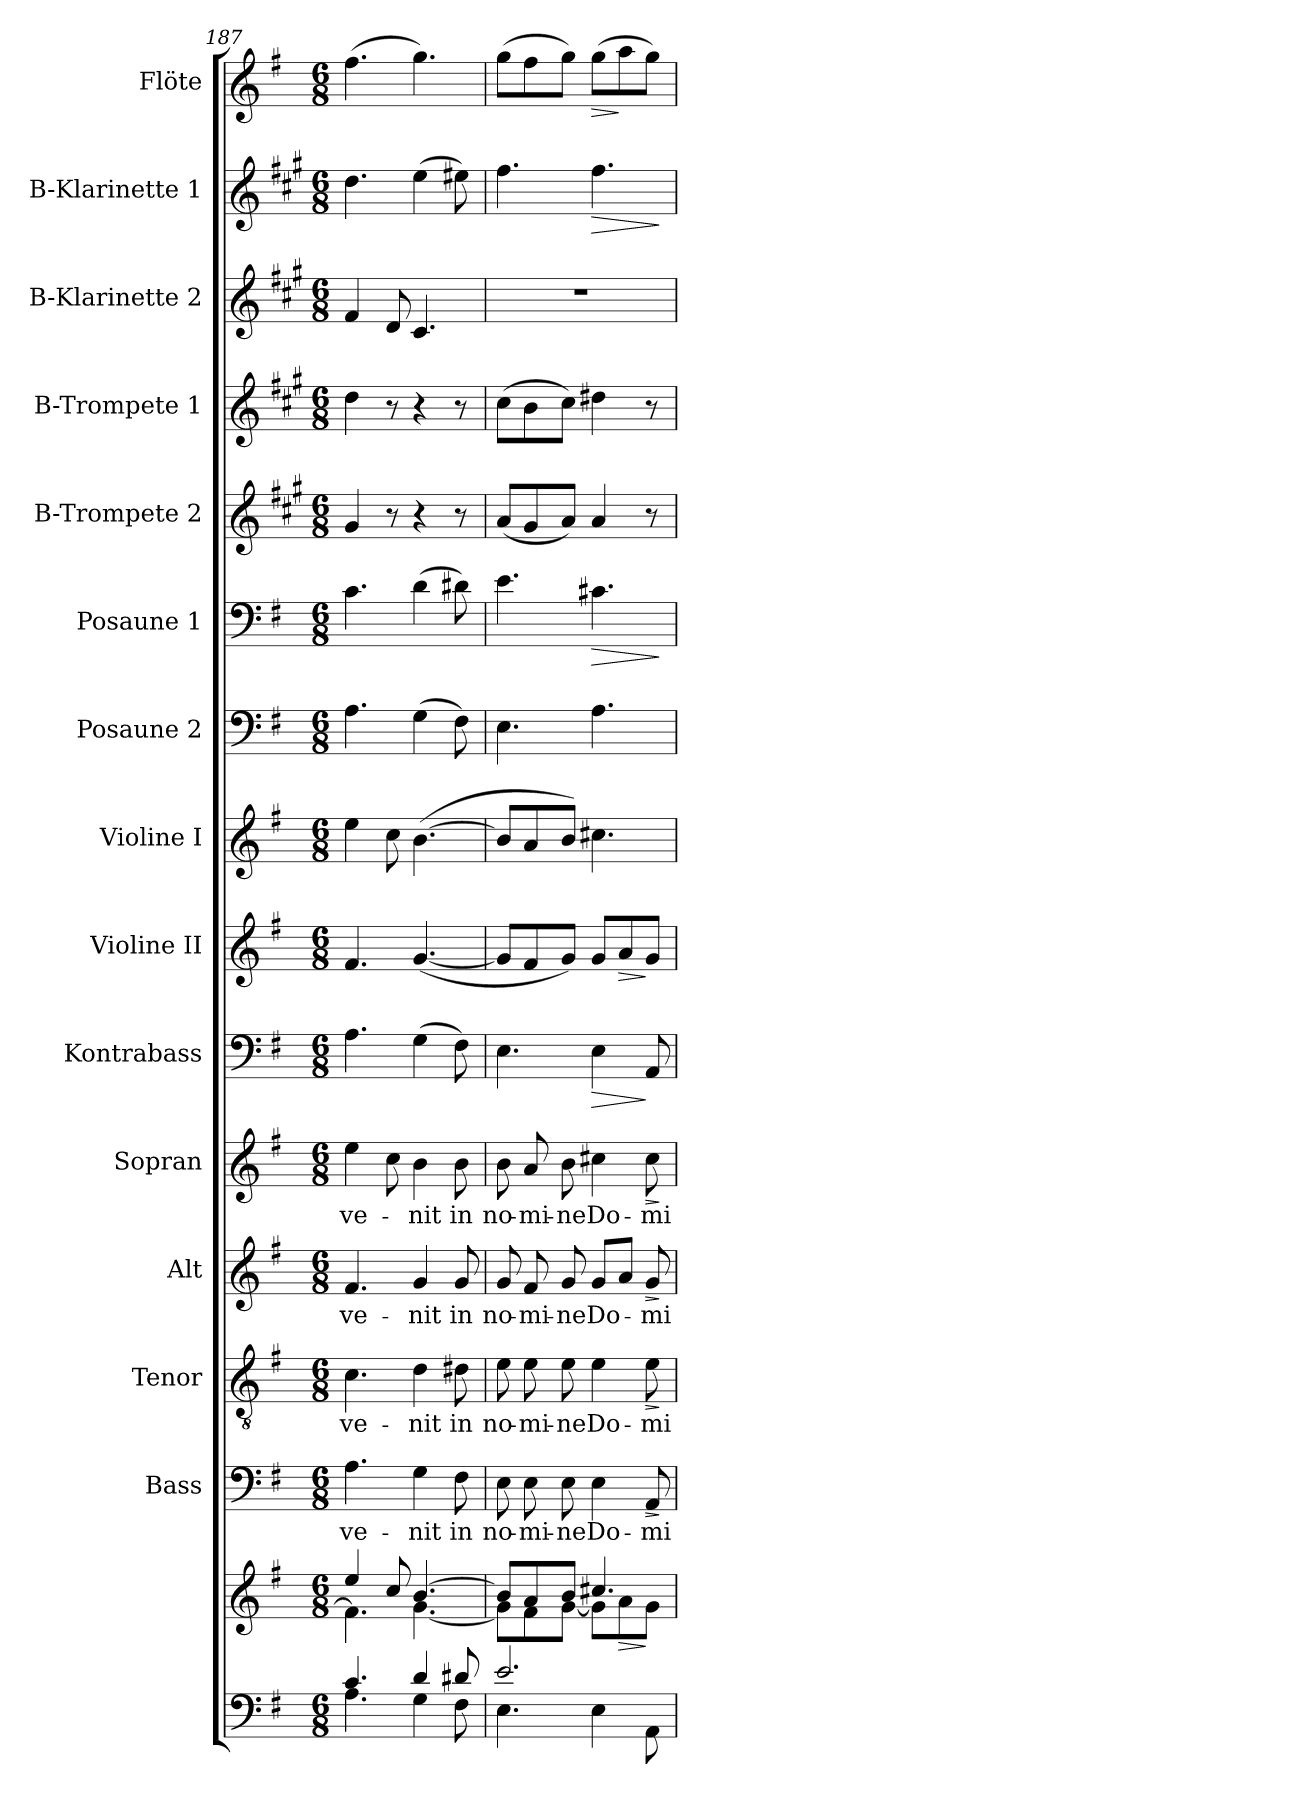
**kern	**kern	**dynam	**kern	**text	**dynam	**kern	**text	**dynam	**kern	**text	**dynam	**kern	**text	**dynam	**kern	**dynam	**kern	**dynam	**kern	**kern	**kern	**dynam	**kern	**kern	**kern	**kern	**dynam	**kern	**dynam
*part15	*part15	*part15	*part14	*part14	*part14	*part13	*part13	*part13	*part12	*part12	*part12	*part11	*part11	*part11	*part10	*part10	*part9	*part9	*part8	*part7	*part6	*part6	*part5	*part4	*part3	*part2	*part2	*part1	*part1
*staff16	*staff15	*staff15/16	*staff14	*staff14	*staff14	*staff13	*staff13	*staff13	*staff12	*staff12	*staff12	*staff11	*staff11	*staff11	*staff10	*staff10	*staff9	*staff9	*staff8	*staff7	*staff6	*staff6	*staff5	*staff4	*staff3	*staff2	*staff2	*staff1	*staff1
*	*	*	*I"Bass	*	*	*I"Tenor	*	*	*I"Alt	*	*	*I"Sopran	*	*	*I"Kontrabass	*	*I"Violine II	*	*I"Violine I	*I"Posaune 2	*I"Posaune 1	*	*I"B-Trompete 2	*I"B-Trompete 1	*I"B-Klarinette 2	*I"B-Klarinette 1	*	*I"Flöte	*
*	*	*	*I'B.	*	*	*I'T.	*	*	*I'A.	*	*	*I'S.	*	*	*I'Kb.	*	*I'Vl. II	*	*I'Vl. I	*I'Pos. 2	*I'Pos. 1	*	*I'B Trp. 2	*I'B Trp. 1	*I'B Kl. 2	*I'B Kl. 1	*	*I'Fl.	*
*clefF4	*clefG2	*	*clefF4	*	*	*clefGv2	*	*	*clefG2	*	*	*clefG2	*	*	*clefF4	*	*clefG2	*	*clefG2	*clefF4	*clefF4	*	*clefG2	*clefG2	*clefG2	*clefG2	*	*clefG2	*
*	*	*	*	*	*	*	*	*	*	*	*	*	*	*	*ITrd7c12	*	*	*	*	*	*	*	*ITrd1c2	*ITrd1c2	*ITrd1c2	*ITrd1c2	*	*	*
*k[f#]	*k[f#]	*	*k[f#]	*	*	*k[f#]	*	*	*k[f#]	*	*	*k[f#]	*	*	*k[f#]	*	*k[f#]	*	*k[f#]	*k[f#]	*k[f#]	*	*k[f#]	*k[f#]	*k[f#]	*k[f#]	*	*k[f#]	*
*G:	*G:	*	*G:	*	*	*G:	*	*	*G:	*	*	*G:	*	*	*G:	*	*G:	*	*G:	*G:	*G:	*	*G:	*G:	*G:	*G:	*	*G:	*
*M6/8	*M6/8	*	*M6/8	*	*	*M6/8	*	*	*M6/8	*	*	*M6/8	*	*	*M6/8	*	*M6/8	*	*M6/8	*M6/8	*M6/8	*	*M6/8	*M6/8	*M6/8	*M6/8	*	*M6/8	*
=187	=187	=187	=187	=187	=187	=187	=187	=187	=187	=187	=187	=187	=187	=187	=187	=187	=187	=187	=187	=187	=187	=187	=187	=187	=187	=187	=187	=187	=187
*^	*^	*	*	*	*	*	*	*	*	*	*	*	*	*	*	*	*	*	*	*	*	*	*	*	*	*	*	*	*
!	!	!	!	!	!	!LO:LY:b	!	!	!LO:LY:b	!	!	!LO:LY:b	!	!	!LO:LY:b	!	!	!	!	!	!	!	!	!	!	!	!	!	!	!	!
4.c/	4.A\	4ee/	4.f#\]	.	4.A\	ve-	.	4.c\	ve-	.	4.f#/	ve-	.	4ee\	ve-	.	4.AA\	.	4.f#/	.	4ee\	4.A\	4.c\	.	4f#/	4cc\	4e/	4.cc\	.	(>4.ff#\	.
.	.	8cc/	.	.	.	.	.	.	.	.	.	.	.	8cc\	.	.	.	.	.	.	8cc\	.	.	.	8r	8r	8c/	.	.	.	.
!	!	!	!	!	!	!LO:LY:b	!	!	!LO:LY:b	!	!	!LO:LY:b	!	!	!LO:LY:b	!	!	!	!	!	!	!	!	!	!	!	!	!	!	!	!
4d/	4G\	[>4.b/	[<4.g\	.	4G\	-nit	.	4d\	-nit	.	4g/	-nit	.	4b\	-nit	.	(>4GG\	.	(<[4.g/	.	(>[4.b\	(>4G\	(>4d\	.	4r	4r	4.B/	(>4dd\	.	4.gg\)	.
!	!	!	!	!	!	!LO:LY:b	!	!	!LO:LY:b	!	!	!LO:LY:b	!	!	!LO:LY:b	!	!	!	!	!	!	!	!	!	!	!	!	!	!	!	!
8d#X/	8F#\	.	.	.	8F#\	in	.	8d#X\	in	.	8g/	in	.	8b\	in	.	8FF#\)	.	.	.	.	8F#\)	8d#X\)	.	8r	8r	.	8dd#X\)	.	.	.
=188	=188	=188	=188	=188	=188	=188	=188	=188	=188	=188	=188	=188	=188	=188	=188	=188	=188	=188	=188	=188	=188	=188	=188	=188	=188	=188	=188	=188	=188	=188	=188
!	!	!	!	!	!	!LO:LY:b	!	!	!LO:LY:b	!	!	!LO:LY:b	!	!	!LO:LY:b	!	!	!	!	!	!	!	!	!	!	!	!	!	!	!	!
2.e/	4.E\	8b/L]	8g\L]	.	8E\	no-	.	8e\	no-	.	8g/	no-	.	8b\	no-	.	4.EE\	.	8g/L]	.	8b/L]	4.E\	4.e\	.	(<8g/L	(>8b\L	2.r	4.ee\	.	(>8gg\L	.
!	!	!	!	!	!	!LO:LY:b	!	!	!LO:LY:b	!	!	!LO:LY:b	!	!	!LO:LY:b	!	!	!	!	!	!	!	!	!	!	!	!	!	!	!	!
.	.	8a/	8f#\	.	8E\	-mi-	.	8e\	-mi-	.	8f#/	-mi-	.	8a/	-mi-	.	.	.	8f#/	.	8a/	.	.	.	8f#/	8a\	.	.	.	8ff#\	.
!	!	!	!	!	!	!LO:LY:b	!	!	!LO:LY:b	!	!	!LO:LY:b	!	!	!LO:LY:b	!	!	!	!	!	!	!	!	!	!	!	!	!	!	!	!
.	.	8b/J	[<8g\J	.	8E\	-ne	.	8e\	-ne	.	8g/	-ne	.	8b\	-ne	.	.	.	8g/J)	.	8b/J)	.	.	.	8g/J)	8b\J)	.	.	.	8gg\J)	.
!	!	!	!	!	!	!LO:LY:b	!	!	!LO:LY:b	!	!	!LO:LY:b	!	!	!LO:LY:b	!	!	!LO:HP:b	!	!	!	!	!	!LO:HP:b	!	!	!	!	!LO:HP:b	!	!LO:HP:b
.	4E\	4.cc#X/	8g\L]	.	4E\	Do-	.	4e\	Do-	.	8g/L	Do-	.	4cc#X\	Do-	.	4EE\	>	8g/L	.	4.cc#X\	4.A\	4.c#X\	>	4g/	4cc#X\	.	4.ee\	>	(>8gg\L	>
!	!	!	!	!LO:HP:b	!	!	!	!	!	!	!	!	!	!	!	!	!	!	!	!LO:HP:b	!	!	!	!	!	!	!	!	!	!	!
.	.	.	8a\	>	.	.	.	.	.	.	8a/J	.	.	.	.	.	.	.	8a/	>	.	.	.	.	.	.	.	.	.	8aa\	]
!	!	!	!	!	!	!LO:LY:b	!LO:HP:b	!	!LO:LY:b	!LO:HP:b	!	!LO:LY:b	!LO:HP:b	!	!LO:LY:b	!LO:HP:b	!	!	!	!	!	!	!	!	!	!	!	!	!	!	!
.	8AA\	.	8g\J	]	8AA/	-mi-	>	8e\	-mi-	>	8g/	-mi-	>	8cc#\	-mi-	>	8AAA/	]	8g/J	]	.	.	.	.	8r	8r	.	.	.	8gg\J)	.
*v	*v	*	*	*	*	*	*	*	*	*	*	*	*	*	*	*	*	*	*	*	*	*	*	*	*	*	*	*	*	*	*
*	*v	*v	*	*	*	*	*	*	*	*	*	*	*	*	*	*	*	*	*	*	*	*	*	*	*	*	*	*	*	*
.	.	.	.	.	]	.	.	]	.	.	]	.	.	]	.	.	.	.	.	.	.	]	.	.	.	.	]	.	.
=	=	=	=	=	=	=	=	=	=	=	=	=	=	=	=	=	=	=	=	=	=	=	=	=	=	=	=	=	=
*-	*-	*-	*-	*-	*-	*-	*-	*-	*-	*-	*-	*-	*-	*-	*-	*-	*-	*-	*-	*-	*-	*-	*-	*-	*-	*-	*-	*-	*-
